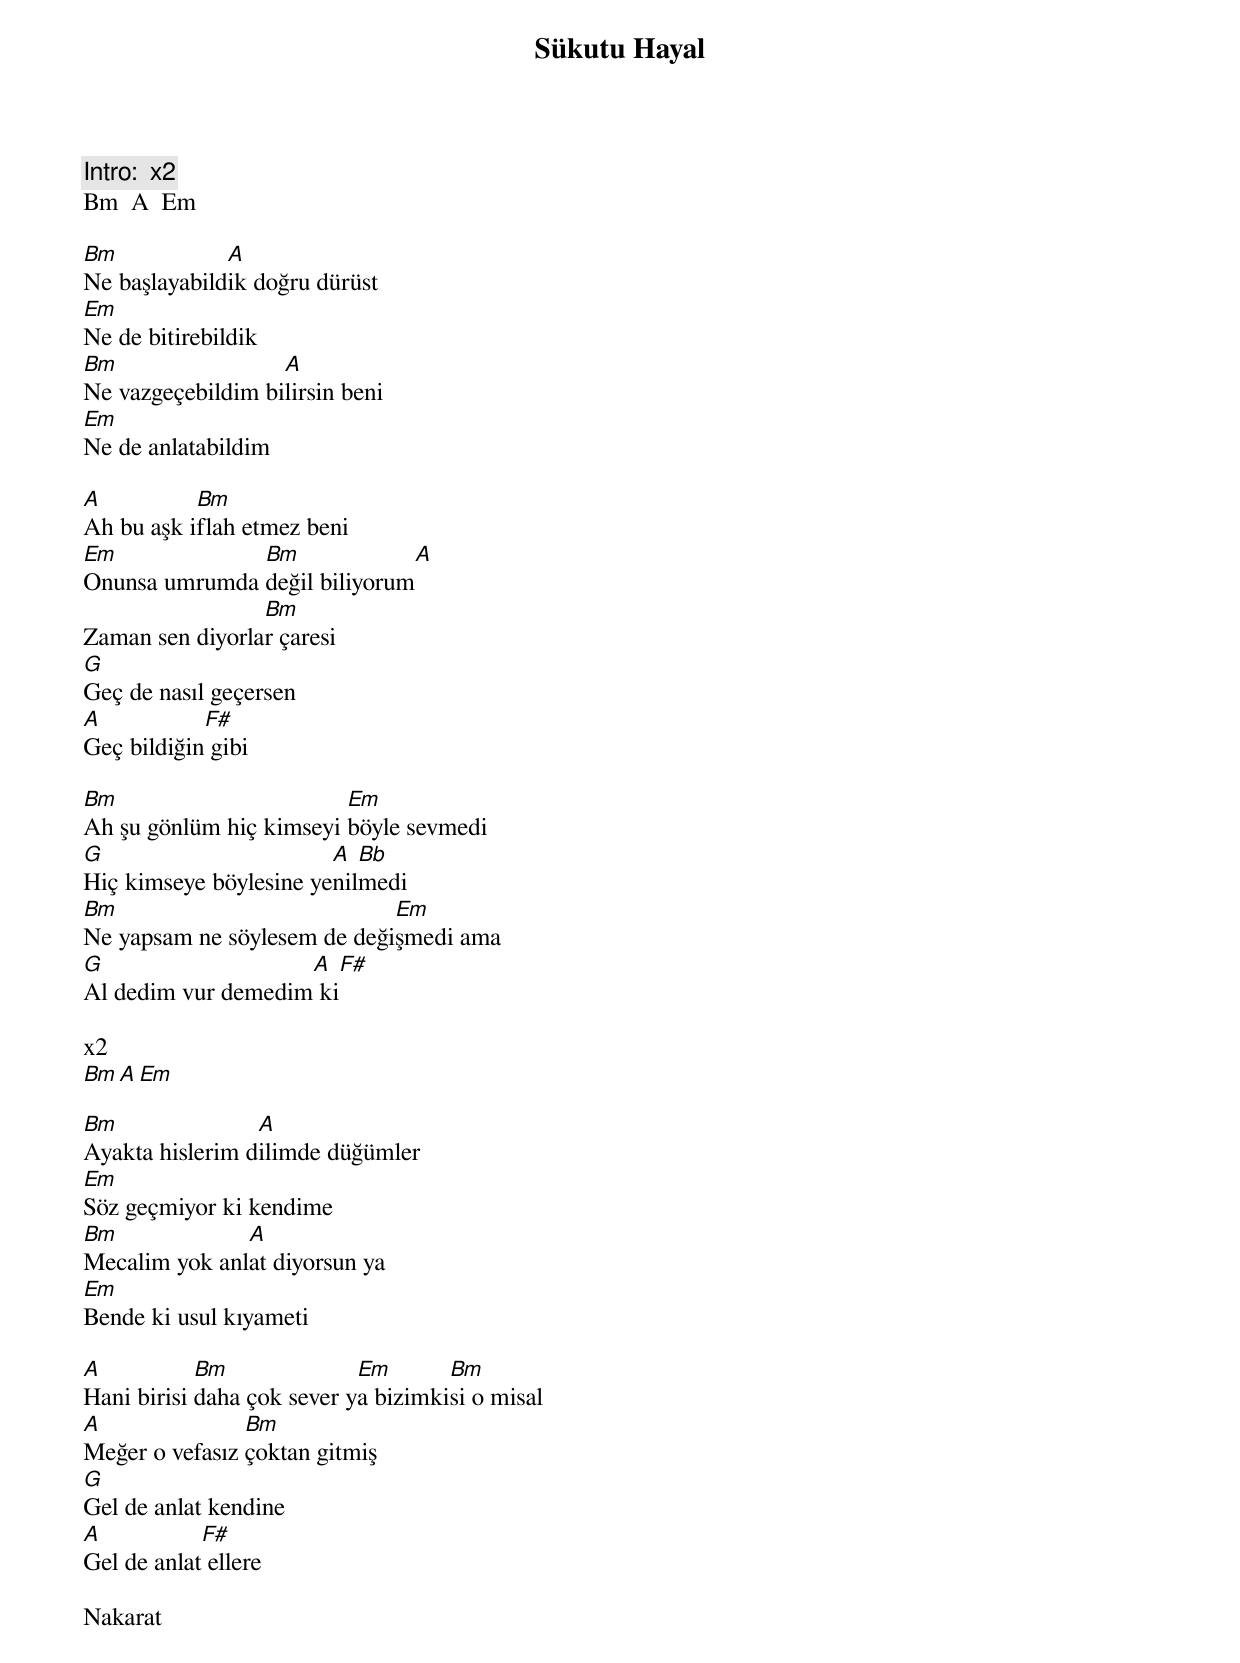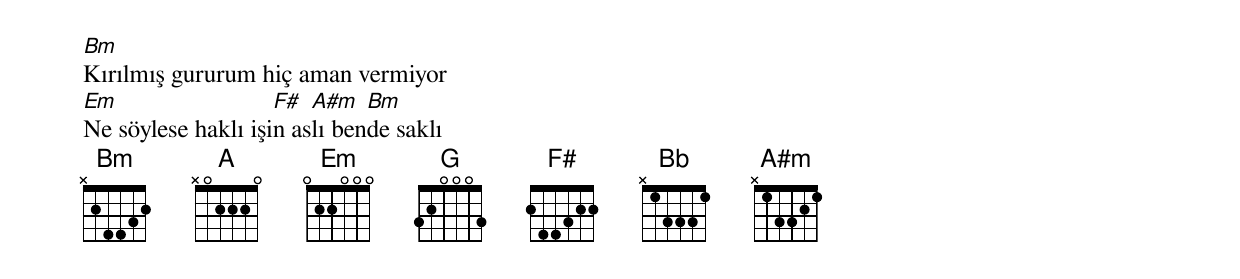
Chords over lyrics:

{title: Sükutu Hayal}
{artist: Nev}

Intro:  x2
Bm  A  Em

Bm            A
Ne başlayabildik doğru dürüst
Em
Ne de bitirebildik
Bm                 A
Ne vazgeçebildim bilirsin beni
Em
Ne de anlatabildim

A          Bm
Ah bu aşk iflah etmez beni
Em             Bm             A
Onunsa umrumda değil biliyorum
                 Bm
Zaman sen diyorlar çaresi
G
Geç de nasıl geçersen
A           F#
Geç bildiğin gibi

Bm                       Em
Ah şu gönlüm hiç kimseyi böyle sevmedi
G                       A  Bb
Hiç kimseye böylesine yenilmedi
Bm                           Em
Ne yapsam ne söylesem de değişmedi ama
G                   A  F#
Al dedim vur demedim ki

x2
Bm  A  Em

Bm               A
Ayakta hislerim dilimde düğümler
Em
Söz geçmiyor ki kendime
Bm             A
Mecalim yok anlat diyorsun ya
Em
Bende ki usul kıyameti

A           Bm              Em       Bm
Hani birisi daha çok sever ya bizimkisi o misal
A               Bm
Meğer o vefasız çoktan gitmiş
G
Gel de anlat kendine
A           F#
Gel de anlat ellere

Nakarat

Bm
Kırılmış gururum hiç aman vermiyor
Em                  F#  A#m   Bm
Ne söylese haklı işin aslı bende saklı
